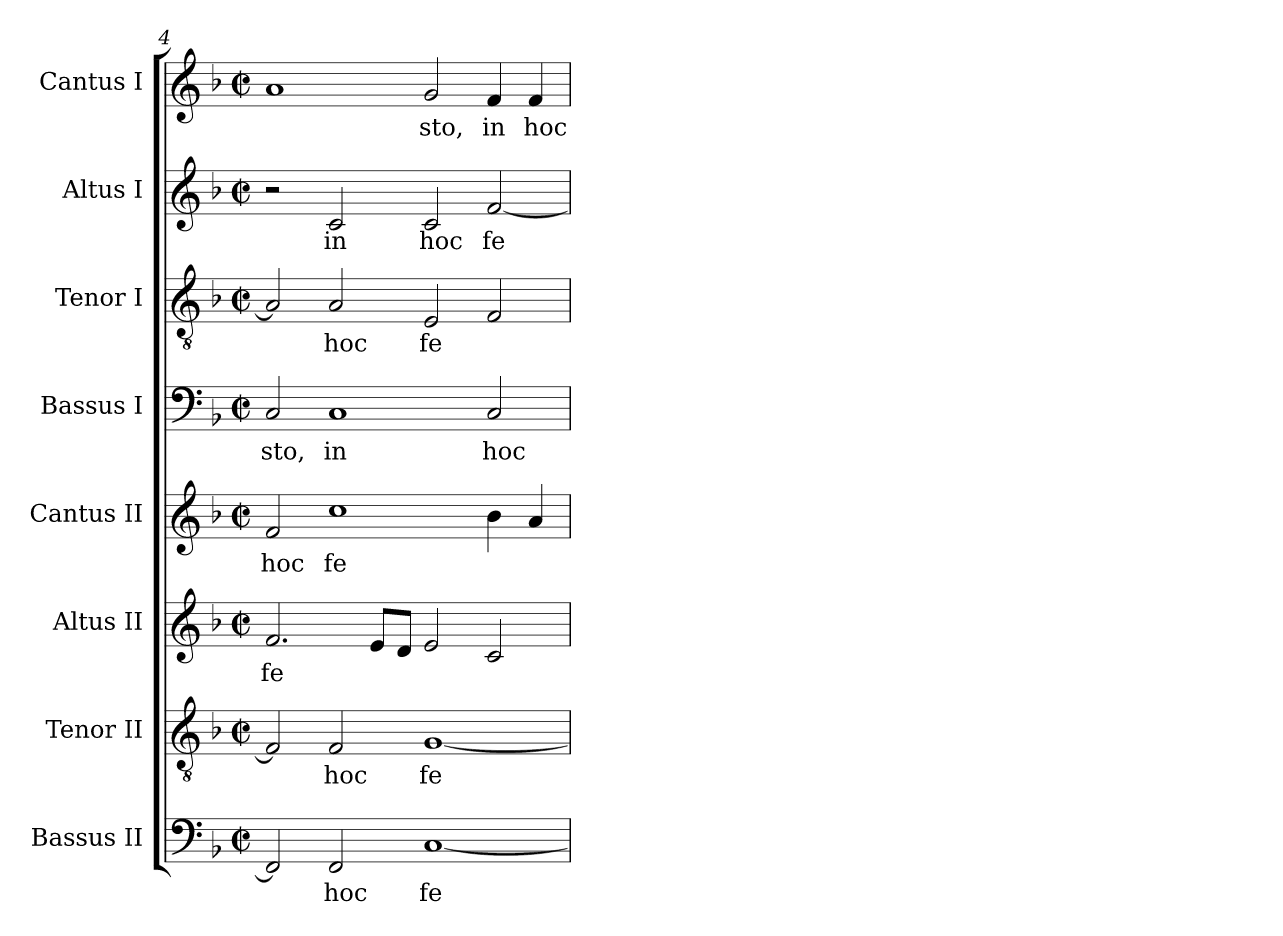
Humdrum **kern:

**kern	**text	**kern	**text	**kern	**text	**kern	**text	**kern	**text	**kern	**text	**kern	**text	**kern	**text
*part8	*part8	*part7	*part7	*part6	*part6	*part5	*part5	*part4	*part4	*part3	*part3	*part2	*part2	*part1	*part1
*staff8	*staff8	*staff7	*staff7	*staff6	*staff6	*staff5	*staff5	*staff4	*staff4	*staff3	*staff3	*staff2	*staff2	*staff1	*staff1
*I"Bassus II	*	*I"Tenor II	*	*I"Altus II	*	*I"Cantus II	*	*I"Bassus I	*	*I"Tenor I	*	*I"Altus I	*	*I"Cantus I	*
*clefF4	*	*clefGv2	*	*clefG2	*	*clefG2	*	*clefF4	*	*clefGv2	*	*clefG2	*	*clefG2	*
*k[b-]	*	*k[b-]	*	*k[b-]	*	*k[b-]	*	*k[b-]	*	*k[b-]	*	*k[b-]	*	*k[b-]	*
*F:	*	*F:	*	*F:	*	*F:	*	*F:	*	*F:	*	*F:	*	*F:	*
*M2/2	*	*M2/2	*	*M2/2	*	*M2/2	*	*M2/2	*	*M2/2	*	*M2/2	*	*M2/2	*
*met(c|)	*	*met(c|)	*	*met(c|)	*	*met(c|)	*	*met(c|)	*	*met(c|)	*	*met(c|)	*	*met(c|)	*
=4	=4	=4	=4	=4	=4	=4	=4	=4	=4	=4	=4	=4	=4	=4	=4
!	!	!	!	!	!LO:LY:b:cj	!	!LO:LY:b:cj	!	!LO:LY:b:cj	!	!	!	!	!	!
2FF/]	.	2F/]	.	2.f/	fe	2f/	hoc	2C/	-sto,	2A/]	.	2r	.	1a	.
!	!LO:LY:b:cj	!	!LO:LY:b:cj	!	!	!	!LO:LY:b:cj	!	!LO:LY:b:cj	!	!LO:LY:b:cj	!	!LO:LY:b:cj	!	!
2FF/	hoc	2F/	hoc	.	.	1cc	fe	1C	in	2A/	hoc	2c/	in	.	.
.	.	.	.	8e/L	.	.	.	.	.	.	.	.	.	.	.
.	.	.	.	8d/J	.	.	.	.	.	.	.	.	.	.	.
!	!LO:LY:b:cj	!	!LO:LY:b:cj	!	!	!	!	!	!	!	!LO:LY:b:cj	!	!LO:LY:b:cj	!	!LO:LY:b:cj
[>1C	fe	[>1G	fe	2e/	.	.	.	.	.	2E/	fe	2c/	hoc	2g/	sto,
!	!	!	!	!	!	!	!	!	!LO:LY:b:cj	!	!	!	!LO:LY:b:cj	!	!LO:LY:b:cj
.	.	.	.	2c/	.	4b-\	.	2C/	hoc	2F/	.	[>2f/	fe	4f/	in
!	!	!	!	!	!	!	!	!	!	!	!	!	!	!	!LO:LY:b:cj
.	.	.	.	.	.	4a/	.	.	.	.	.	.	.	4f/	hoc
=	=	=	=	=	=	=	=	=	=	=	=	=	=	=	=
*-	*-	*-	*-	*-	*-	*-	*-	*-	*-	*-	*-	*-	*-	*-	*-
